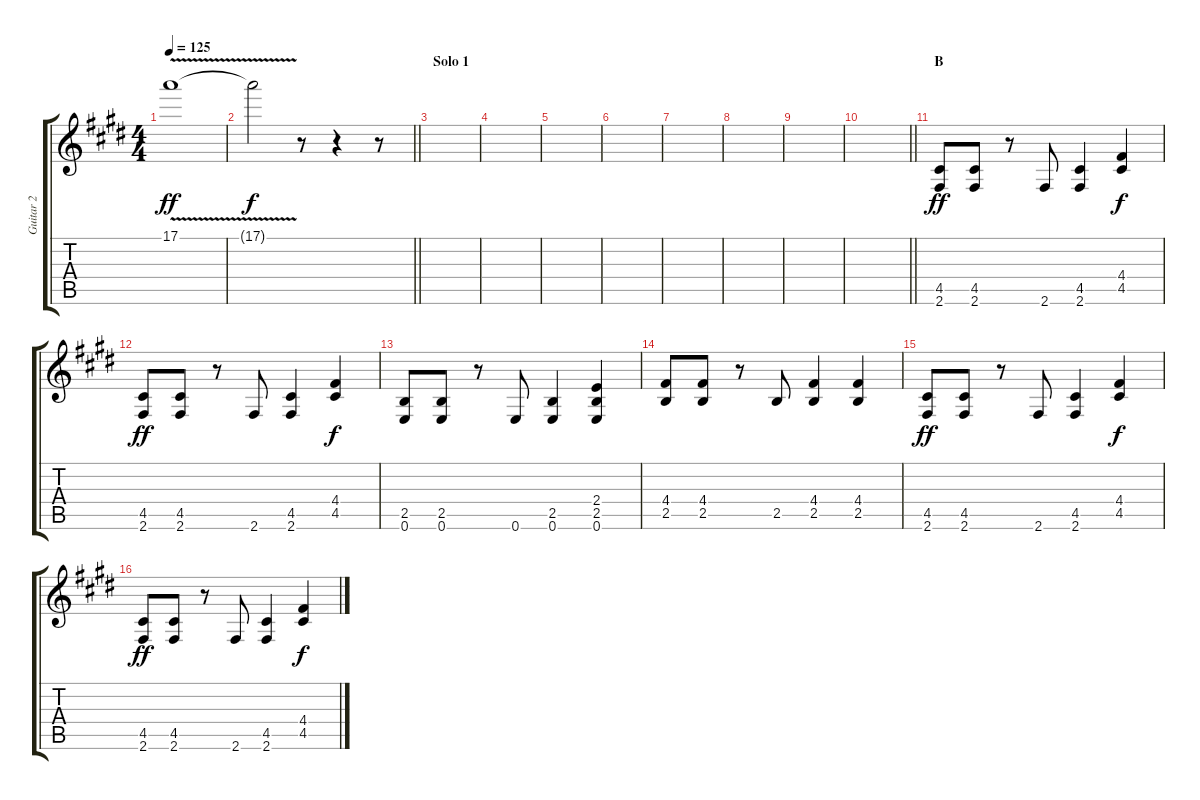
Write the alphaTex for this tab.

\track ("Guitar 2" "Guitar 2") {instrument distortionguitar}
\staff {score tabs}
\tuning (E4 B3 G3 D3 A2 E2) {hide}
\ts (4 4)
\tempo 125
\clef g2
\ks e
17.1{v}.1{dy ff} |
\barLineRight lightlight
17.1{t}.2{dy f} r.8 r.4 r.8 |
\section ("" "Solo 1")
|
|
|
|
|
|
|
\barLineRight lightlight
|
\section ("" "B")
(4.5 2.6).8{dy ff} (4.5 2.6).8 r.8 2.6.8 (4.5 2.6).4 (4.4 4.5).4{dy f} |
(4.5 2.6).8{dy ff} (4.5 2.6).8 r.8 2.6.8 (4.5 2.6).4 (4.4 4.5).4{dy f} |
(2.5 0.6).8 (2.5 0.6).8 r.8 0.6.8 (2.5 0.6).4 (2.4 2.5 0.6).4 |
(4.4 2.5).8 (4.4 2.5).8 r.8 2.5.8 (4.4 2.5).4 (4.4 2.5).4 |
(4.5 2.6).8{dy ff} (4.5 2.6).8 r.8 2.6.8 (4.5 2.6).4 (4.4 4.5).4{dy f} |
(4.5 2.6).8{dy ff} (4.5 2.6).8 r.8 2.6.8 (4.5 2.6).4 (4.4 4.5).4{dy f}
